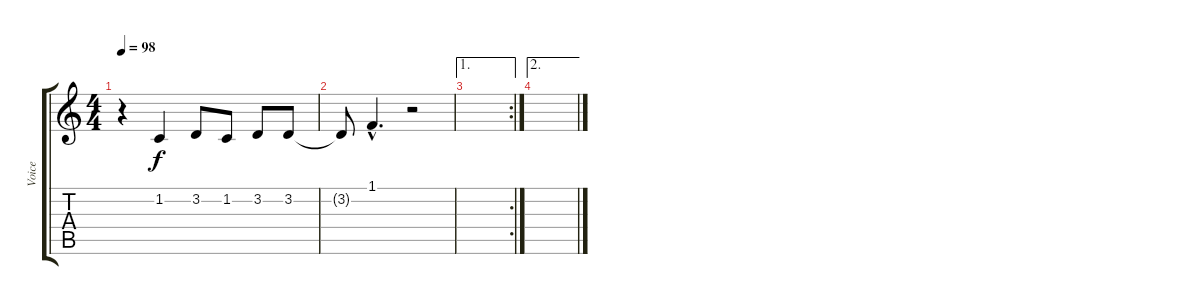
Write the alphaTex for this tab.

\track ("Voice" "Voice") {instrument choiraahs}
\staff {score tabs}
\tuning (E4 B3 G3 D3 A2 E2) {hide}
\ts (4 4)
\tempo 98
\clef g2
\ks c
r.4{dy f} 1.2.4 3.2.8 1.2.8 3.2.8 3.2.8 |
3.2{t}.8 1.1{hac}.4{d} r.2 |
\ae 1
\rc 2
|
\ae 2
